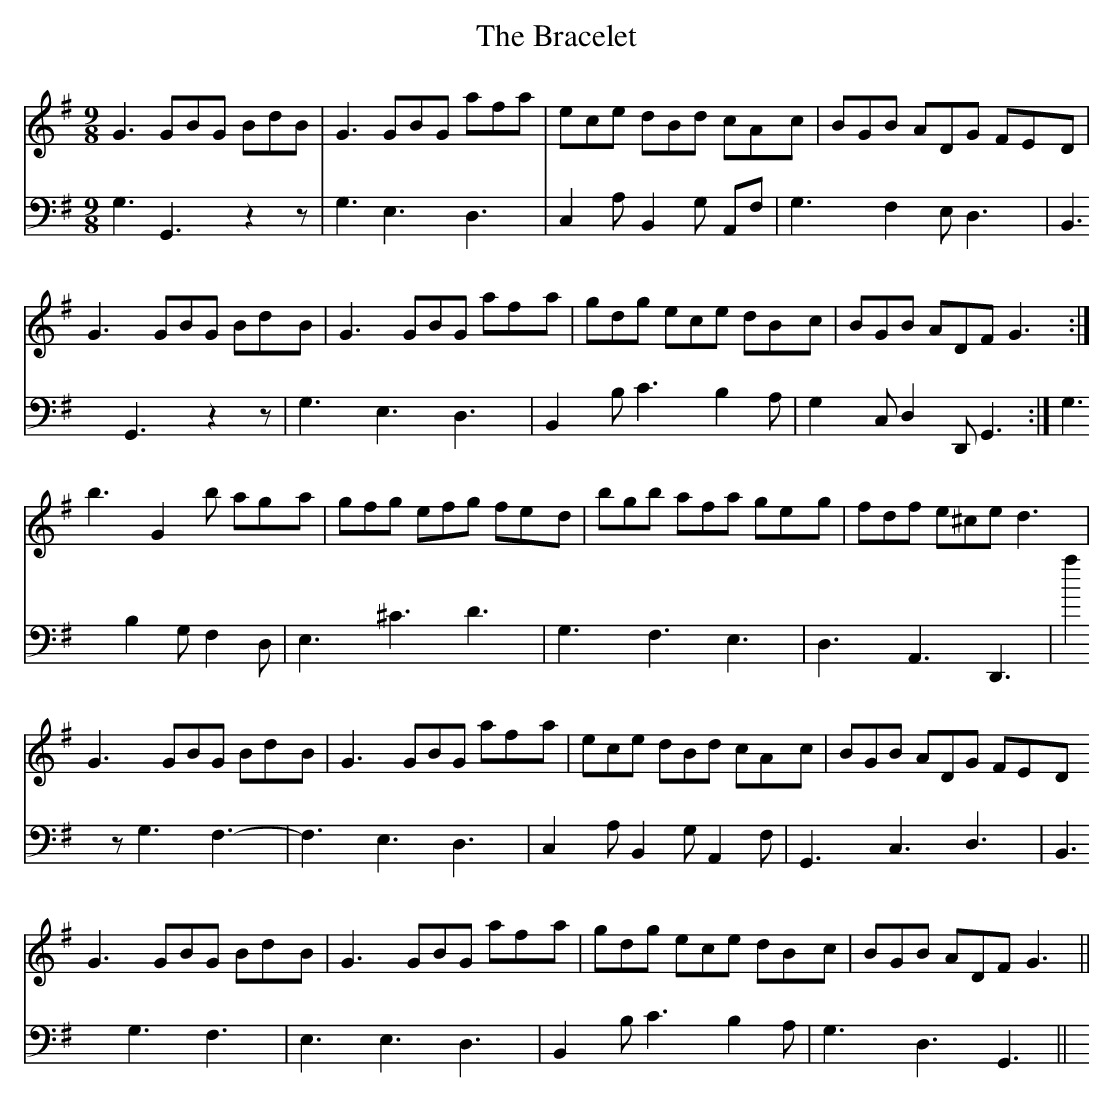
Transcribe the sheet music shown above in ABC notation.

X:1
T:Bracelet, The
M:9/8
L:1/8
K:G
V:1
G3 GBG BdB|G3 GBG afa|ece dBd cAc|BGB ADG FED|
G3 GBG BdB|G3 GBG afa| gdg ece dBc|BGB ADF G3:|
b3G2b aga|gfg efg fed|bgb afa geg|fdf e^ce d3|
G3 GBG BdB|G3 GBG afa|ece dBd cAc|BGB ADG FED
G3 GBG BdB|G3 GBG afa|gdg ece dBc|BGB ADF G3||
V:2  clef = bass
G,3 G,,3 z2z|G,3E,3D,3|C,2A, B,,2G, A,,F,|G,3F,2E, D,3|
B,,3G,,3 z2z|G,3E,3D,3|B,,2B, C3 B,2A,|G,2C, D,2D,, G,,3:|
G,3B,2G, F,2D,|E,3 ^C3D3|G,3F,3E,3|D,3A,,3D,,3|
a2z G,3F,3-|F,3E,3D,3|C,2A, B,,2G, A,,2F,|G,,3C,3D,3|
B,,3G,3F,3|E,3E,3D,3|B,,2B, C3B,2A,|G,3D,3G,,3||
